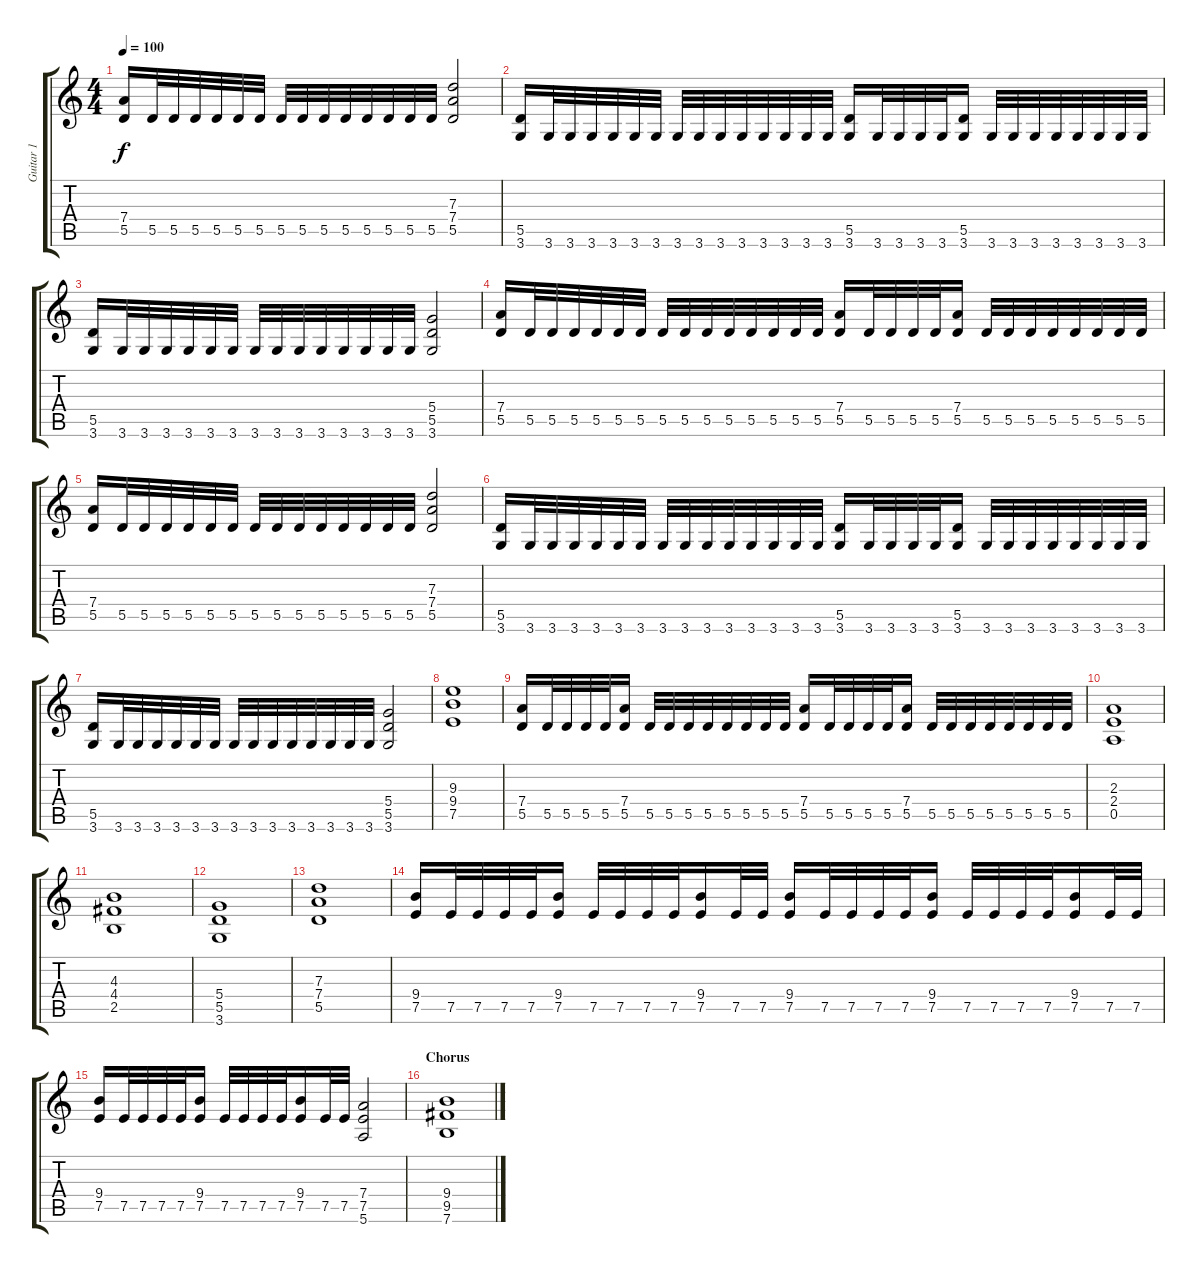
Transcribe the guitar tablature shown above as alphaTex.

\track ("Guitar 1" "Guitar 1") {instrument overdrivenguitar}
\staff {score tabs}
\tuning (E4 B3 G3 D3 A2 E2) {hide}
\ts (4 4)
\tempo 100
\clef g2
\ks c
(7.4 5.5).16{dy f} 5.5.32 5.5.32 5.5.32 5.5.32 5.5.32 5.5.32 5.5.32 5.5.32 5.5.32 5.5.32 5.5.32 5.5.32 5.5.32 5.5.32 (7.3 7.4 5.5).2 |
(5.5 3.6).16 3.6.32 3.6.32 3.6.32 3.6.32 3.6.32 3.6.32 3.6.32 3.6.32 3.6.32 3.6.32 3.6.32 3.6.32 3.6.32 3.6.32 (5.5 3.6).16 3.6.32 3.6.32 3.6.32 3.6.32 (5.5 3.6).16 3.6.32 3.6.32 3.6.32 3.6.32 3.6.32 3.6.32 3.6.32 3.6.32 |
(5.5 3.6).16 3.6.32 3.6.32 3.6.32 3.6.32 3.6.32 3.6.32 3.6.32 3.6.32 3.6.32 3.6.32 3.6.32 3.6.32 3.6.32 3.6.32 (5.4 5.5 3.6).2 |
\section ("" "")
(7.4 5.5).16 5.5.32 5.5.32 5.5.32 5.5.32 5.5.32 5.5.32 5.5.32 5.5.32 5.5.32 5.5.32 5.5.32 5.5.32 5.5.32 5.5.32 (7.4 5.5).16 5.5.32 5.5.32 5.5.32 5.5.32 (7.4 5.5).16 5.5.32 5.5.32 5.5.32 5.5.32 5.5.32 5.5.32 5.5.32 5.5.32 |
(7.4 5.5).16 5.5.32 5.5.32 5.5.32 5.5.32 5.5.32 5.5.32 5.5.32 5.5.32 5.5.32 5.5.32 5.5.32 5.5.32 5.5.32 5.5.32 (7.3 7.4 5.5).2 |
(5.5 3.6).16 3.6.32 3.6.32 3.6.32 3.6.32 3.6.32 3.6.32 3.6.32 3.6.32 3.6.32 3.6.32 3.6.32 3.6.32 3.6.32 3.6.32 (5.5 3.6).16 3.6.32 3.6.32 3.6.32 3.6.32 (5.5 3.6).16 3.6.32 3.6.32 3.6.32 3.6.32 3.6.32 3.6.32 3.6.32 3.6.32 |
(5.5 3.6).16 3.6.32 3.6.32 3.6.32 3.6.32 3.6.32 3.6.32 3.6.32 3.6.32 3.6.32 3.6.32 3.6.32 3.6.32 3.6.32 3.6.32 (5.4 5.5 3.6).2 |
\section ("" "")
(9.3 9.4 7.5).1 |
(7.4 5.5).16 5.5.32 5.5.32 5.5.32 5.5.32 (7.4 5.5).16 5.5.32 5.5.32 5.5.32 5.5.32 5.5.32 5.5.32 5.5.32 5.5.32 (7.4 5.5).16 5.5.32 5.5.32 5.5.32 5.5.32 (7.4 5.5).16 5.5.32 5.5.32 5.5.32 5.5.32 5.5.32 5.5.32 5.5.32 5.5.32 |
(2.3 2.4 0.5).1 |
(4.3 4.4 2.5).1 |
(5.4 5.5 3.6).1 |
(7.3 7.4 5.5).1 |
(9.4 7.5).16 7.5.32 7.5.32 7.5.32 7.5.32 (9.4 7.5).16 7.5.32 7.5.32 7.5.32 7.5.32 (9.4 7.5).16 7.5.32 7.5.32 (9.4 7.5).16 7.5.32 7.5.32 7.5.32 7.5.32 (9.4 7.5).16 7.5.32 7.5.32 7.5.32 7.5.32 (9.4 7.5).16 7.5.32 7.5.32 |
(9.4 7.5).16 7.5.32 7.5.32 7.5.32 7.5.32 (9.4 7.5).16 7.5.32 7.5.32 7.5.32 7.5.32 (9.4 7.5).16 7.5.32 7.5.32 (7.4 7.5 5.6).2 |
\section ("" "Chorus")
(9.4 9.5 7.6).1
